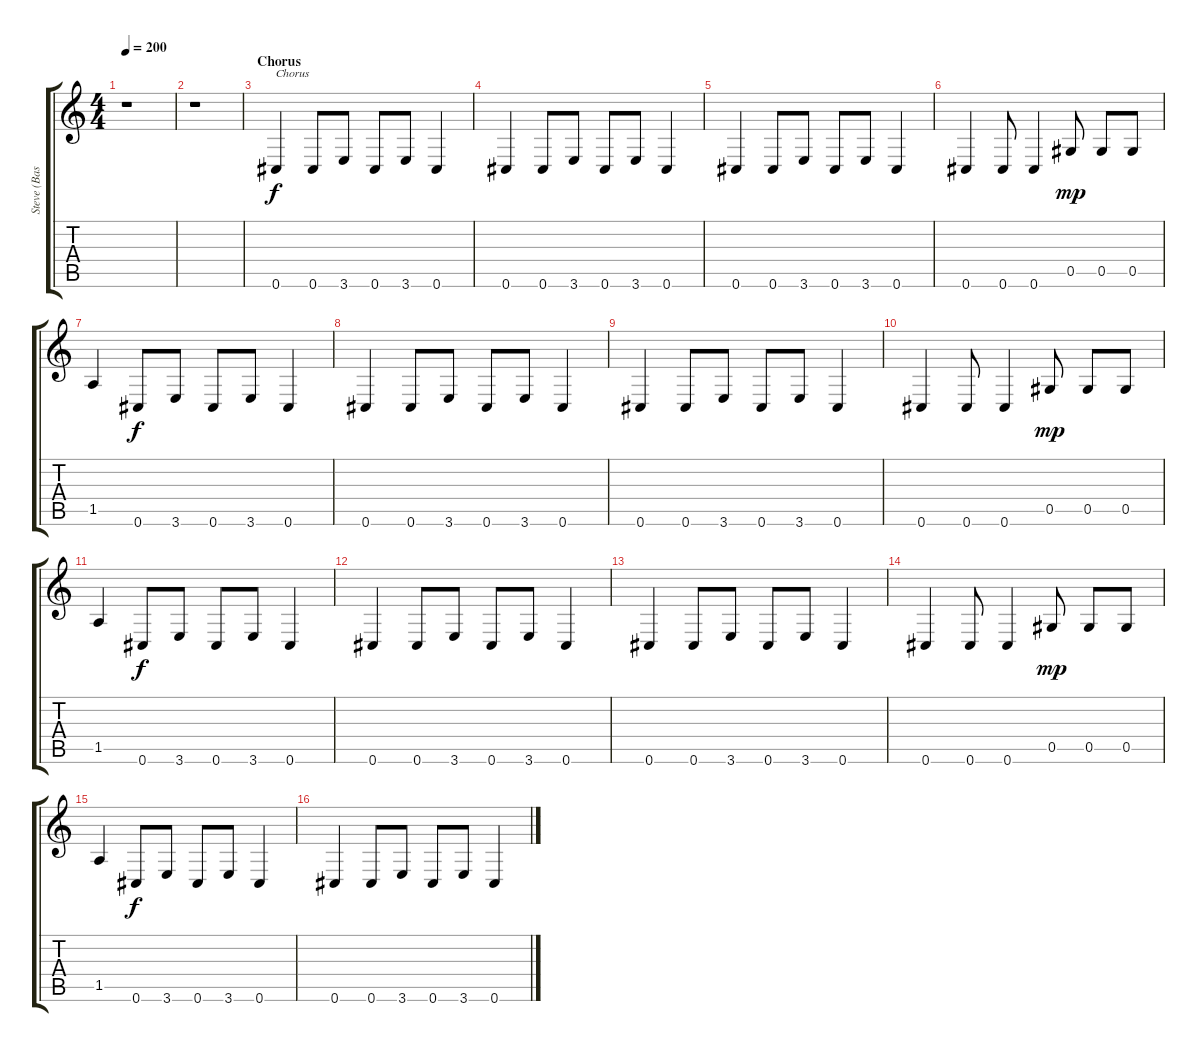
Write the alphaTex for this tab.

\track ("Steve (Bass)" "Steve (Bas") {instrument acousticbass}
\staff {score tabs}
\tuning (Eb4 Bb3 Gb3 Db3 Ab2 Db2) {hide}
\ts (4 4)
\tempo 200
\clef g2
\ks c
r.1{dy f instrument acousticbass} |
r.1 |
\section ("" "Chorus")
0.6.4{txt "Chorus"} 0.6.8 3.6.8 0.6.8 3.6.8 0.6.4 |
0.6.4 0.6.8 3.6.8 0.6.8 3.6.8 0.6.4 |
0.6.4 0.6.8 3.6.8 0.6.8 3.6.8 0.6.4 |
0.6.4 0.6.8 0.6.4 0.5.8{dy mp} 0.5.8 0.5.8 |
1.5.4 0.6.8{dy f} 3.6.8 0.6.8 3.6.8 0.6.4 |
0.6.4 0.6.8 3.6.8 0.6.8 3.6.8 0.6.4 |
0.6.4 0.6.8 3.6.8 0.6.8 3.6.8 0.6.4 |
0.6.4 0.6.8 0.6.4 0.5.8{dy mp} 0.5.8 0.5.8 |
1.5.4 0.6.8{dy f} 3.6.8 0.6.8 3.6.8 0.6.4 |
0.6.4 0.6.8 3.6.8 0.6.8 3.6.8 0.6.4 |
0.6.4 0.6.8 3.6.8 0.6.8 3.6.8 0.6.4 |
0.6.4 0.6.8 0.6.4 0.5.8{dy mp} 0.5.8 0.5.8 |
1.5.4 0.6.8{dy f} 3.6.8 0.6.8 3.6.8 0.6.4 |
0.6.4 0.6.8 3.6.8 0.6.8 3.6.8 0.6.4
